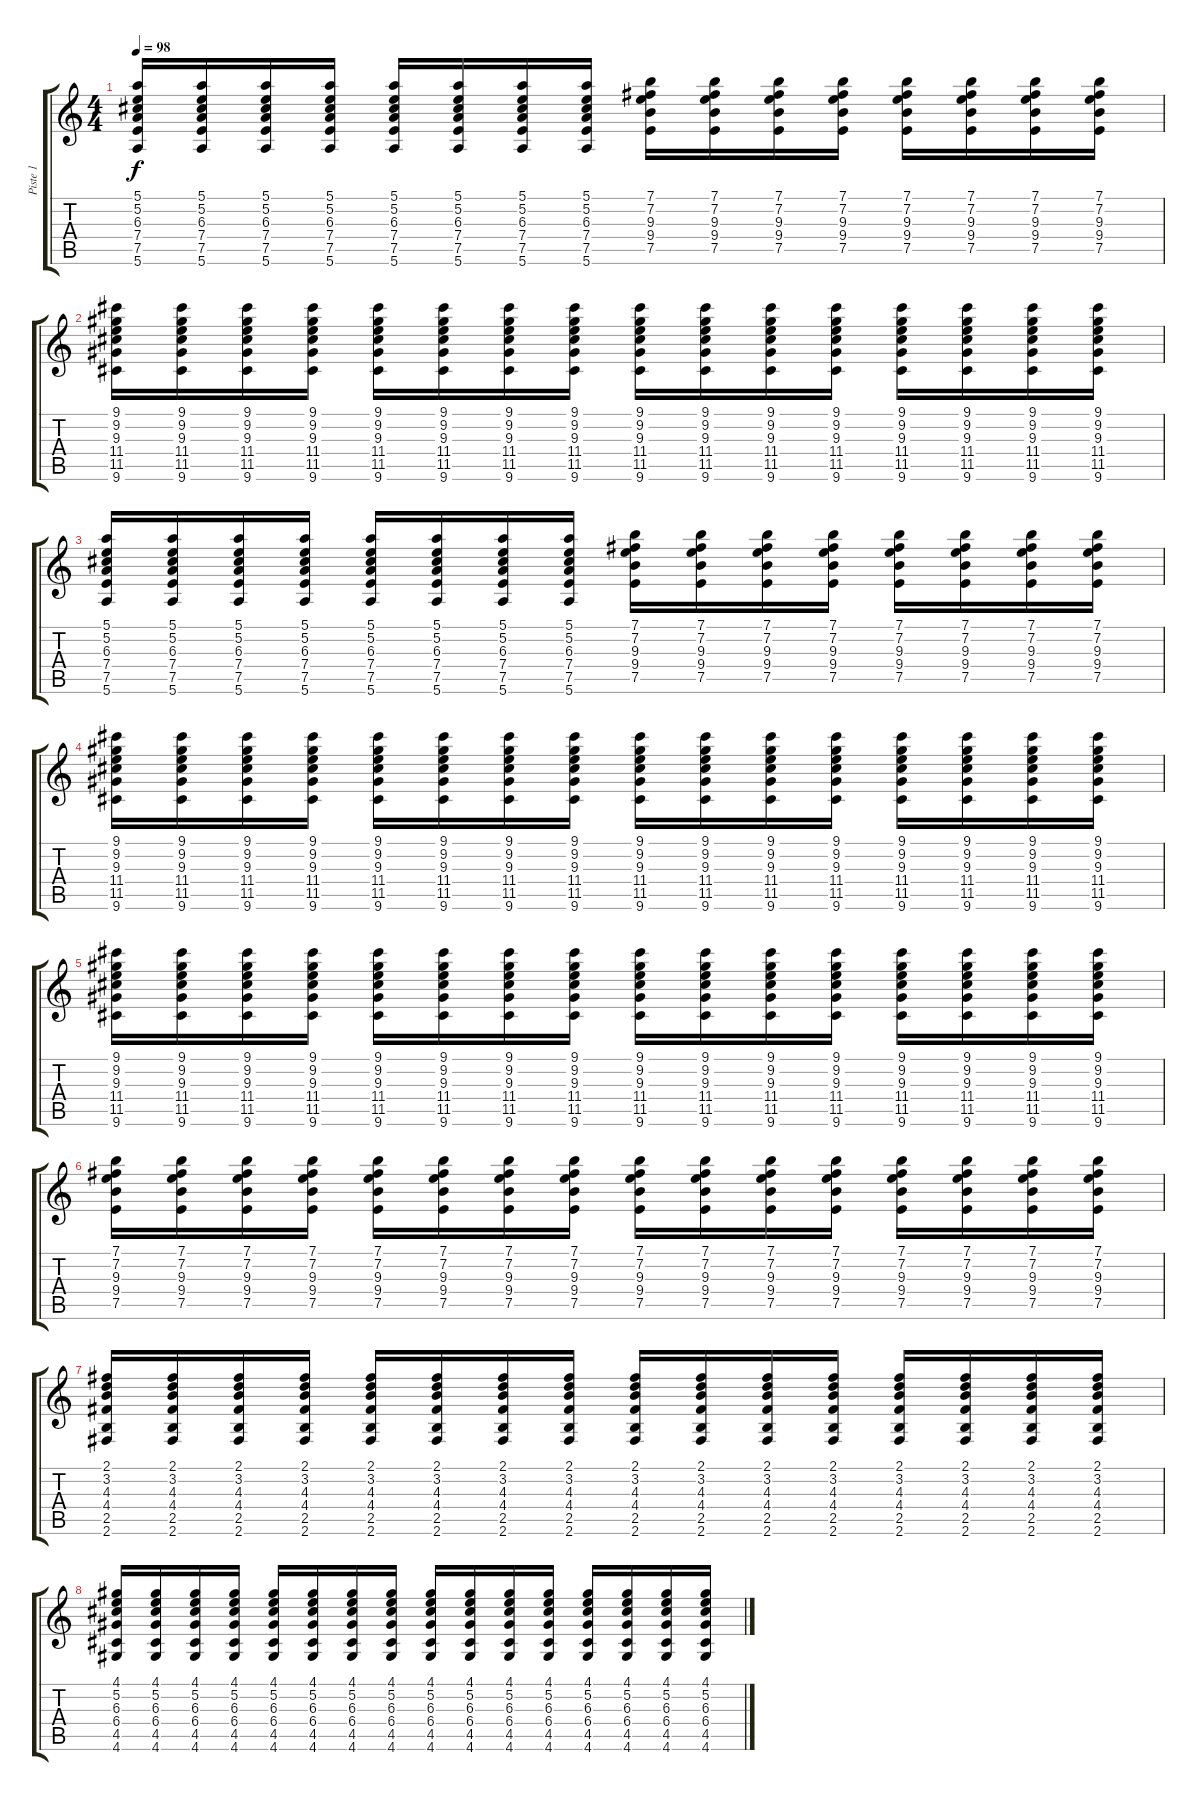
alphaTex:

\track ("Piste 1" "Piste 1") {instrument acousticguitarnylon}
\staff {score tabs}
\tuning (E4 B3 G3 D3 A2 E2) {hide}
\ts (4 4)
\tempo 98
\clef g2
\ks c
(5.1 5.2 6.3 7.4 7.5 5.6).16{dy f} (5.1 5.2 6.3 7.4 7.5 5.6).16 (5.1 5.2 6.3 7.4 7.5 5.6).16 (5.1 5.2 6.3 7.4 7.5 5.6).16 (5.1 5.2 6.3 7.4 7.5 5.6).16 (5.1 5.2 6.3 7.4 7.5 5.6).16 (5.1 5.2 6.3 7.4 7.5 5.6).16 (5.1 5.2 6.3 7.4 7.5 5.6).16 (7.1 7.2 9.3 9.4 7.5).16 (7.1 7.2 9.3 9.4 7.5).16 (7.1 7.2 9.3 9.4 7.5).16 (7.1 7.2 9.3 9.4 7.5).16 (7.1 7.2 9.3 9.4 7.5).16 (7.1 7.2 9.3 9.4 7.5).16 (7.1 7.2 9.3 9.4 7.5).16 (7.1 7.2 9.3 9.4 7.5).16 |
(9.1 9.2 9.3 11.4 11.5 9.6).16 (9.1 9.2 9.3 11.4 11.5 9.6).16 (9.1 9.2 9.3 11.4 11.5 9.6).16 (9.1 9.2 9.3 11.4 11.5 9.6).16 (9.1 9.2 9.3 11.4 11.5 9.6).16 (9.1 9.2 9.3 11.4 11.5 9.6).16 (9.1 9.2 9.3 11.4 11.5 9.6).16 (9.1 9.2 9.3 11.4 11.5 9.6).16 (9.1 9.2 9.3 11.4 11.5 9.6).16 (9.1 9.2 9.3 11.4 11.5 9.6).16 (9.1 9.2 9.3 11.4 11.5 9.6).16 (9.1 9.2 9.3 11.4 11.5 9.6).16 (9.1 9.2 9.3 11.4 11.5 9.6).16 (9.1 9.2 9.3 11.4 11.5 9.6).16 (9.1 9.2 9.3 11.4 11.5 9.6).16 (9.1 9.2 9.3 11.4 11.5 9.6).16 |
(5.1 5.2 6.3 7.4 7.5 5.6).16 (5.1 5.2 6.3 7.4 7.5 5.6).16 (5.1 5.2 6.3 7.4 7.5 5.6).16 (5.1 5.2 6.3 7.4 7.5 5.6).16 (5.1 5.2 6.3 7.4 7.5 5.6).16 (5.1 5.2 6.3 7.4 7.5 5.6).16 (5.1 5.2 6.3 7.4 7.5 5.6).16 (5.1 5.2 6.3 7.4 7.5 5.6).16 (7.1 7.2 9.3 9.4 7.5).16 (7.1 7.2 9.3 9.4 7.5).16 (7.1 7.2 9.3 9.4 7.5).16 (7.1 7.2 9.3 9.4 7.5).16 (7.1 7.2 9.3 9.4 7.5).16 (7.1 7.2 9.3 9.4 7.5).16 (7.1 7.2 9.3 9.4 7.5).16 (7.1 7.2 9.3 9.4 7.5).16 |
(9.1 9.2 9.3 11.4 11.5 9.6).16 (9.1 9.2 9.3 11.4 11.5 9.6).16 (9.1 9.2 9.3 11.4 11.5 9.6).16 (9.1 9.2 9.3 11.4 11.5 9.6).16 (9.1 9.2 9.3 11.4 11.5 9.6).16 (9.1 9.2 9.3 11.4 11.5 9.6).16 (9.1 9.2 9.3 11.4 11.5 9.6).16 (9.1 9.2 9.3 11.4 11.5 9.6).16 (9.1 9.2 9.3 11.4 11.5 9.6).16 (9.1 9.2 9.3 11.4 11.5 9.6).16 (9.1 9.2 9.3 11.4 11.5 9.6).16 (9.1 9.2 9.3 11.4 11.5 9.6).16 (9.1 9.2 9.3 11.4 11.5 9.6).16 (9.1 9.2 9.3 11.4 11.5 9.6).16 (9.1 9.2 9.3 11.4 11.5 9.6).16 (9.1 9.2 9.3 11.4 11.5 9.6).16 |
(9.1 9.2 9.3 11.4 11.5 9.6).16 (9.1 9.2 9.3 11.4 11.5 9.6).16 (9.1 9.2 9.3 11.4 11.5 9.6).16 (9.1 9.2 9.3 11.4 11.5 9.6).16 (9.1 9.2 9.3 11.4 11.5 9.6).16 (9.1 9.2 9.3 11.4 11.5 9.6).16 (9.1 9.2 9.3 11.4 11.5 9.6).16 (9.1 9.2 9.3 11.4 11.5 9.6).16 (9.1 9.2 9.3 11.4 11.5 9.6).16 (9.1 9.2 9.3 11.4 11.5 9.6).16 (9.1 9.2 9.3 11.4 11.5 9.6).16 (9.1 9.2 9.3 11.4 11.5 9.6).16 (9.1 9.2 9.3 11.4 11.5 9.6).16 (9.1 9.2 9.3 11.4 11.5 9.6).16 (9.1 9.2 9.3 11.4 11.5 9.6).16 (9.1 9.2 9.3 11.4 11.5 9.6).16 |
(7.1 7.2 9.3 9.4 7.5).16 (7.1 7.2 9.3 9.4 7.5).16 (7.1 7.2 9.3 9.4 7.5).16 (7.1 7.2 9.3 9.4 7.5).16 (7.1 7.2 9.3 9.4 7.5).16 (7.1 7.2 9.3 9.4 7.5).16 (7.1 7.2 9.3 9.4 7.5).16 (7.1 7.2 9.3 9.4 7.5).16 (7.1 7.2 9.3 9.4 7.5).16 (7.1 7.2 9.3 9.4 7.5).16 (7.1 7.2 9.3 9.4 7.5).16 (7.1 7.2 9.3 9.4 7.5).16 (7.1 7.2 9.3 9.4 7.5).16 (7.1 7.2 9.3 9.4 7.5).16 (7.1 7.2 9.3 9.4 7.5).16 (7.1 7.2 9.3 9.4 7.5).16 |
(2.1 3.2 4.3 4.4 2.5 2.6).16 (2.1 3.2 4.3 4.4 2.5 2.6).16 (2.1 3.2 4.3 4.4 2.5 2.6).16 (2.1 3.2 4.3 4.4 2.5 2.6).16 (2.1 3.2 4.3 4.4 2.5 2.6).16 (2.1 3.2 4.3 4.4 2.5 2.6).16 (2.1 3.2 4.3 4.4 2.5 2.6).16 (2.1 3.2 4.3 4.4 2.5 2.6).16 (2.1 3.2 4.3 4.4 2.5 2.6).16 (2.1 3.2 4.3 4.4 2.5 2.6).16 (2.1 3.2 4.3 4.4 2.5 2.6).16 (2.1 3.2 4.3 4.4 2.5 2.6).16 (2.1 3.2 4.3 4.4 2.5 2.6).16 (2.1 3.2 4.3 4.4 2.5 2.6).16 (2.1 3.2 4.3 4.4 2.5 2.6).16 (2.1 3.2 4.3 4.4 2.5 2.6).16 |
(4.1 5.2 6.3 6.4 4.5 4.6).16 (4.1 5.2 6.3 6.4 4.5 4.6).16 (4.1 5.2 6.3 6.4 4.5 4.6).16 (4.1 5.2 6.3 6.4 4.5 4.6).16 (4.1 5.2 6.3 6.4 4.5 4.6).16 (4.1 5.2 6.3 6.4 4.5 4.6).16 (4.1 5.2 6.3 6.4 4.5 4.6).16 (4.1 5.2 6.3 6.4 4.5 4.6).16 (4.1 5.2 6.3 6.4 4.5 4.6).16 (4.1 5.2 6.3 6.4 4.5 4.6).16 (4.1 5.2 6.3 6.4 4.5 4.6).16 (4.1 5.2 6.3 6.4 4.5 4.6).16 (4.1 5.2 6.3 6.4 4.5 4.6).16 (4.1 5.2 6.3 6.4 4.5 4.6).16 (4.1 5.2 6.3 6.4 4.5 4.6).16 (4.1 5.2 6.3 6.4 4.5 4.6).16
